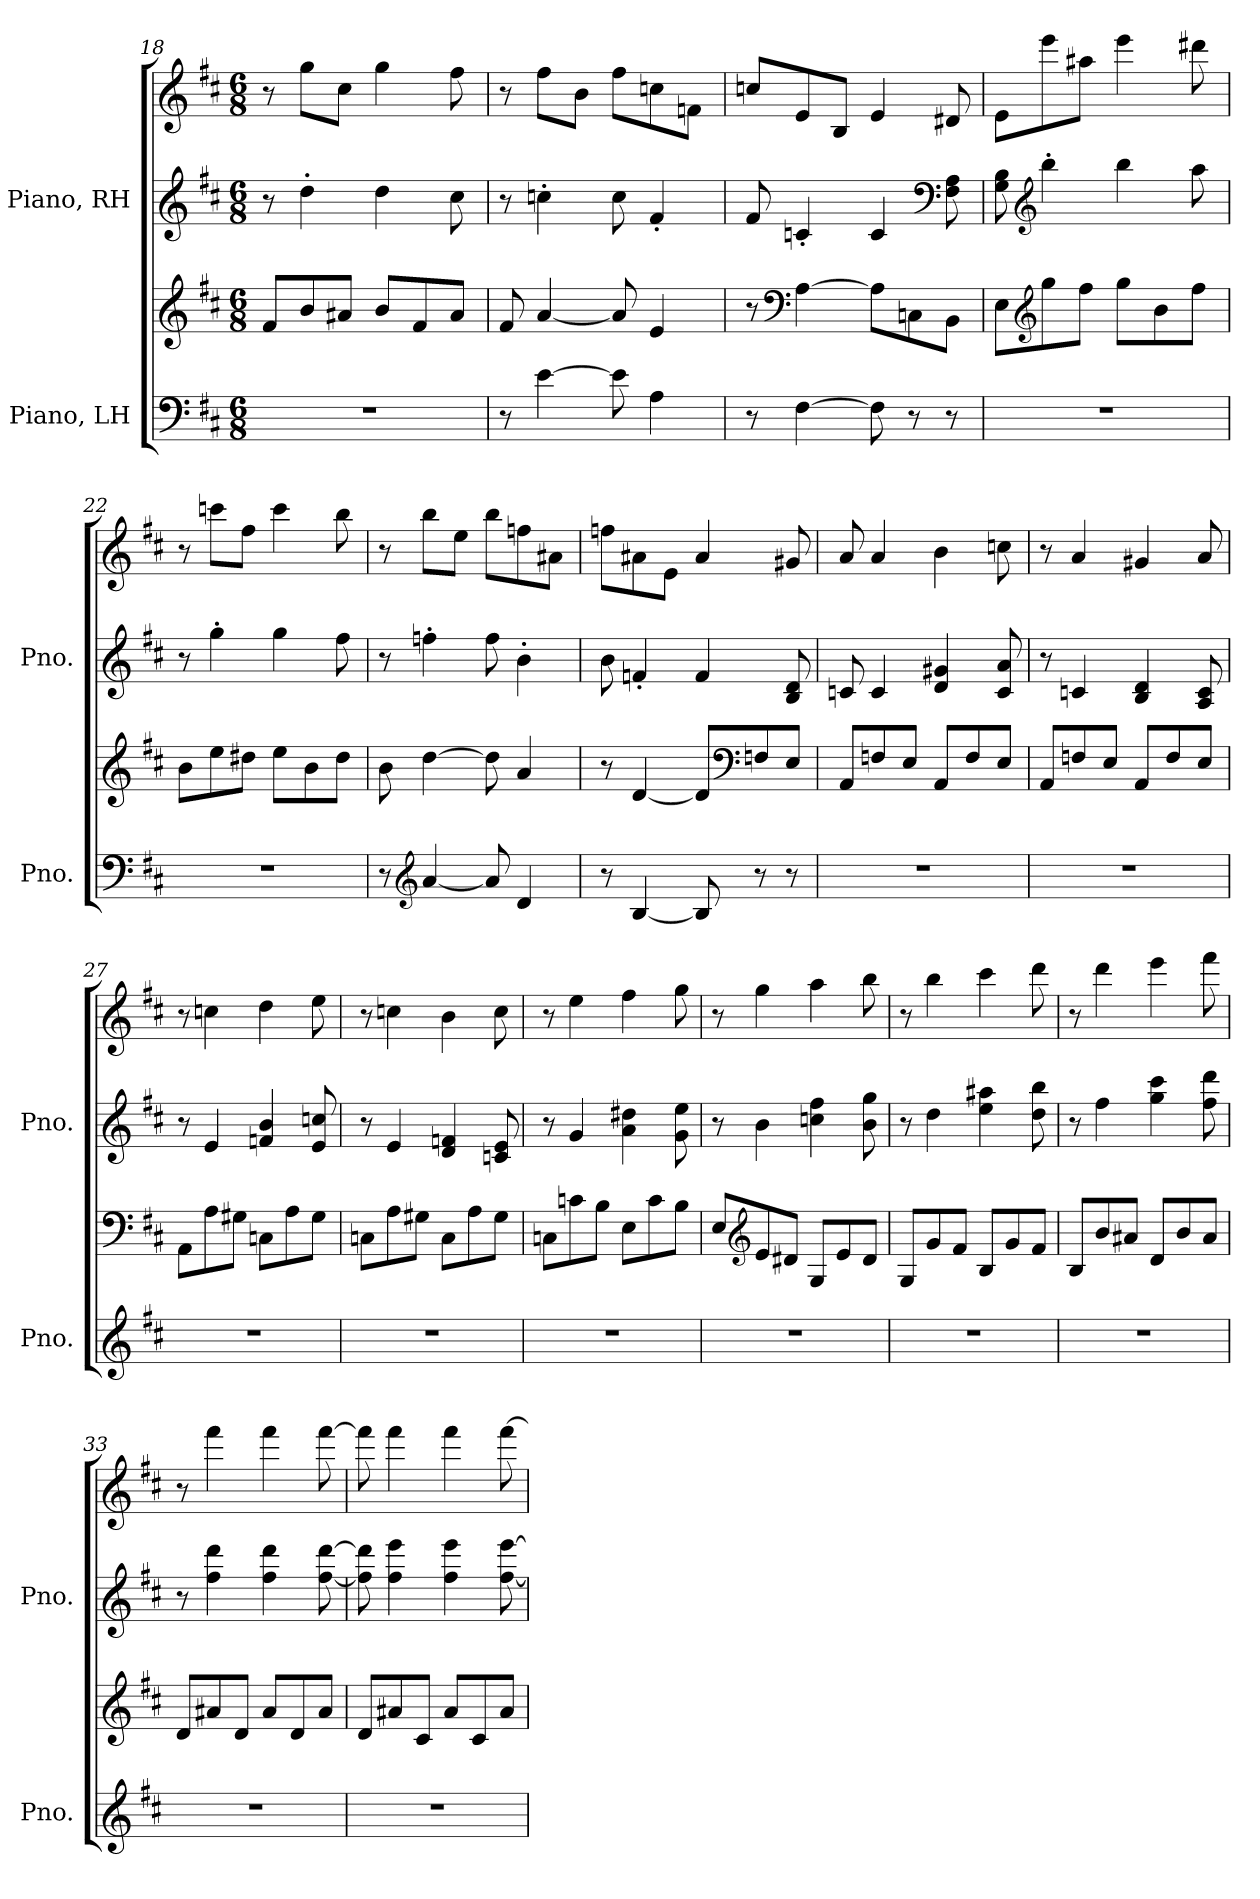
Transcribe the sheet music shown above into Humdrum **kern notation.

**kern	**kern	**kern	**kern
*part2	*part2	*part1	*part1
*staff4	*staff3	*staff2	*staff1
*I"Piano, LH	*	*I"Piano, RH	*
*I'Pno.	*	*I'Pno.	*
*clefF4	*clefG2	*clefG2	*clefG2
*k[f#c#]	*k[f#c#]	*k[f#c#]	*k[f#c#]
*M6/8	*M6/8	*M6/8	*M6/8
=18	=18	=18	=18
2.r	8f#/L	8r	8r
.	8b/	4dd'\	8gg\L
.	8a#X/J	.	8cc#\J
.	8b/L	4dd\	4gg\
.	8f#/	.	.
.	8a#/J	8cc#\	8ff#\
=19	=19	=19	=19
8r	8f#/	8r	8r
[4e\	[4a/	4ccn'\	8ff#\L
.	.	.	8b\J
8e\]	8a/]	8cc\	8ff#\L
4A\	4e/	4f#'/	8ccn\
.	.	.	8fn\J
=20	=20	=20	=20
8r	8r	8f#/	8ccn/L
*	*clefF4	*	*
[4F#\	[4A\	4cn'/	8e/
.	.	.	8B/J
8F#\]	8A\L]	4c/	4e/
8r	8Cn\	.	.
*	*	*clefF4	*
8r	8BB\J	8F#\ 8A\	8d#X/
!!LO:LB:g=z
=21	=21	=21	=21
2.r	8E\L	8G\ 8B\	8e\L
*	*clefG2	*clefG2	*
.	8gg\	4bb'\	8eee\
.	8ff#\J	.	8aa#X\J
.	8gg\L	4bb\	4eee\
.	8b\	.	.
.	8ff#\J	8aa\	8ddd#X\
=22	=22	=22	=22
2.r	8b\L	8r	8r
.	8ee\	4gg'\	8cccn\L
.	8dd#X\J	.	8ff#\J
.	8ee\L	4gg\	4ccc\
.	8b\	.	.
.	8dd#\J	8ff#\	8bb\
=23	=23	=23	=23
8r	8b\	8r	8r
*clefG2	*	*	*
[4a/	[4dd\	4ffn'\	8bb\L
.	.	.	8ee\J
8a/]	8dd\]	8ff\	8bb\L
4d/	4a/	4b'\	8ffn\
.	.	.	8a#X\J
=24	=24	=24	=24
8r	8r	8b\	8ffn\L
[4B/	[4d/	4fn'/	8a#X\
.	.	.	8e\J
8B/]	8d/L]	4f/	4a#/
*	*clefF4	*	*
8r	8Fn/	.	.
8r	8E/J	8B/ 8d/	8g#X/
!!LO:PB:g=z
=25	=25	=25	=25
2.r	8AA/L	8cn/	8a/
.	8Fn/	4c/	4a/
.	8E/J	.	.
.	8AA/L	4d/ 4g#X/	4b\
.	8F/	.	.
.	8E/J	8c/ 8a/	8ccn\
=26	=26	=26	=26
2.r	8AA/L	8r	8r
.	8Fn/	4cn/	4a/
.	8E/J	.	.
.	8AA/L	4B/ 4d/	4g#X/
.	8F/	.	.
.	8E/J	8A/ 8c/	8a/
=27	=27	=27	=27
2.r	8AA\L	8r	8r
.	8A\	4e/	4ccn\
.	8G#X\J	.	.
.	8Cn\L	4fn/ 4b/	4dd\
.	8A\	.	.
.	8G#\J	8e/ 8ccn/	8ee\
=28	=28	=28	=28
2.r	8Cn\L	8r	8r
.	8A\	4e/	4ccn\
.	8G#X\J	.	.
.	8C\L	4d/ 4fn/	4b\
.	8A\	.	.
.	8G#\J	8cn/ 8e/	8cc\
=29	=29	=29	=29
2.r	8Cn\L	8r	8r
.	8cn\	4g/	4ee\
.	8B\J	.	.
.	8E\L	4a\ 4dd#X\	4ff#\
.	8c\	.	.
.	8B\J	8g\ 8ee\	8gg\
!!LO:LB:g=z
=30	=30	=30	=30
2.r	8E/L	8r	8r
*	*clefG2	*	*
.	8e/	4b\	4gg\
.	8d#X/J	.	.
.	8G/L	4ccn\ 4ff#\	4aa\
.	8e/	.	.
.	8d#/J	8b\ 8gg\	8bb\
=31	=31	=31	=31
2.r	8G/L	8r	8r
.	8g/	4dd\	4bb\
.	8f#/J	.	.
.	8B/L	4ee\ 4aa#X\	4ccc#\
.	8g/	.	.
.	8f#/J	8dd\ 8bb\	8ddd\
=32	=32	=32	=32
2.r	8B/L	8r	8r
.	8b/	4ff#\	4ddd\
.	8a#X/J	.	.
.	8d/L	4gg\ 4ccc#\	4eee\
.	8b/	.	.
.	8a#/J	8ff#\ 8ddd\	8fff#\
=33	=33	=33	=33
2.r	8d/L	8r	8r
.	8a#X/	4ff#\ 4ddd\	4fff#\
.	8d/J	.	.
.	8a#/L	4ff#\ 4ddd\	4fff#\
.	8d/	.	.
.	8a#/J	[8ff#\ [8ddd\	[8fff#\
=34	=34	=34	=34
2.r	8d/L	8ff#\] 8ddd\]	8fff#\]
.	8a#X/	4ff#\ 4eee\	4fff#\
.	8c#/J	.	.
.	8a#/L	4ff#\ 4eee\	4fff#\
.	8c#/	.	.
.	8a#/J	[8ff#\ [8eee\	[8fff#\
=	=	=	=
*-	*-	*-	*-
